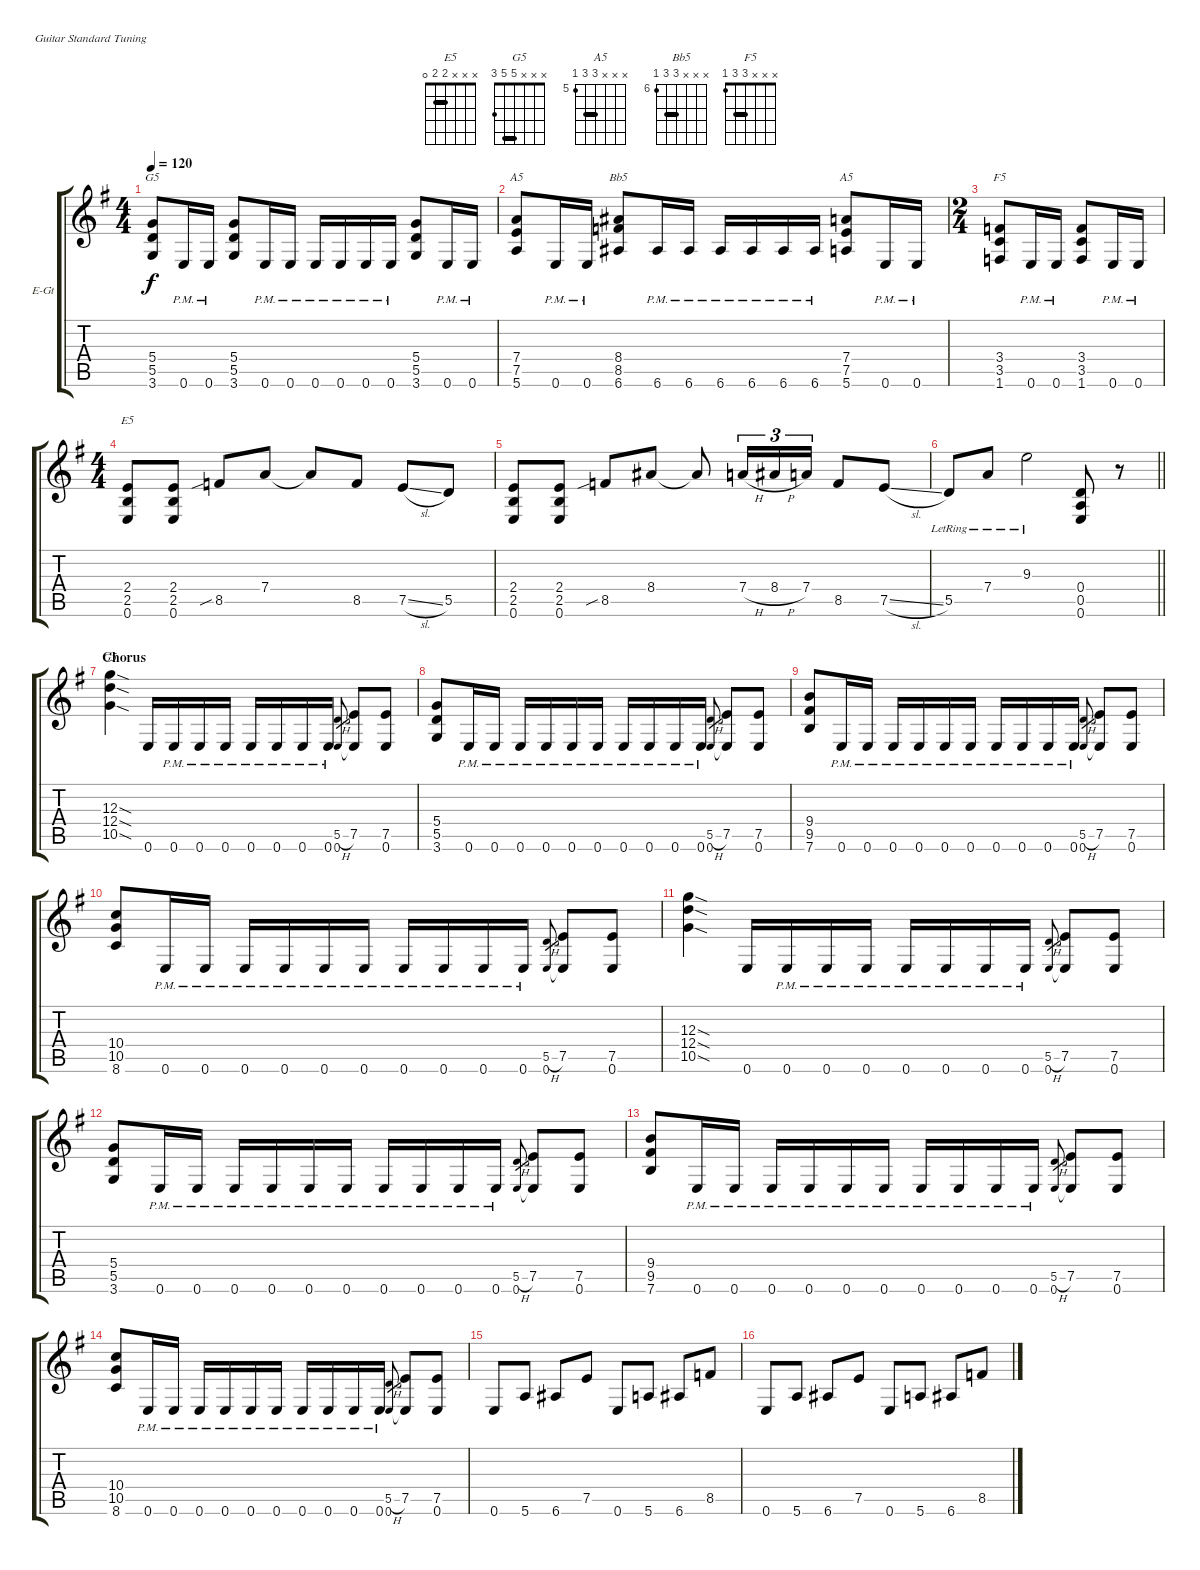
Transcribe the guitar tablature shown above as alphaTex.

\defaultSystemsLayout 4
\bracketExtendMode groupsimilarinstruments
\firstSystemTrackNameOrientation horizontal
\otherSystemsTrackNameOrientation horizontal
\track ("Guitar 1" "E-Gt") {instrument distortionguitar}
\staff {score tabs}
\tuning (E4 B3 G3 D3 A2 E2)
\chord ("E5" x x x 2 2 0) {barre 2}
\chord ("G5" x x x 5 5 3) {barre 5}
\chord ("A5" x x x 7 7 5) {firstfret 5 barre 7}
\chord ("Bb5" x x x 8 8 6) {firstfret 6 barre 8}
\chord ("F5" x x x 3 3 1) {barre 3}
\ts (4 4)
\tempo 120
\clef g2
\ks g
(3.6 5.5 5.4).8{ch "G5" dy f} 0.6{pm}.16 0.6{pm}.16 (3.6 5.5 5.4).8 0.6{pm}.16 0.6{pm}.16 0.6{pm}.16 0.6{pm}.16 0.6{pm}.16 0.6{pm}.16 (3.6 5.5 5.4).8 0.6{pm}.16 0.6{pm}.16 |
(5.6 7.5 7.4).8{ch "A5"} 0.6{pm}.16 0.6{pm}.16 (6.6 8.5 8.4).8{ch "Bb5"} 6.6{pm}.16 6.6{pm}.16 6.6{pm}.16 6.6{pm}.16 6.6{pm}.16 6.6{pm}.16 (5.6 7.5 7.4).8{ch "A5"} 0.6{pm}.16 0.6{pm}.16 |
\ts (2 4)
(1.6 3.5 3.4).8{ch "F5"} 0.6{pm}.16 0.6{pm}.16 (1.6 3.5 3.4).8 0.6{pm}.16 0.6{pm}.16 |
\ts (4 4)
(2.4 2.5 0.6).8{ch "E5"} (2.4 2.5 0.6).8 8.5{sib}.8 7.4.8 7.4{t}.8 8.5.8 7.5{sl}.8 5.5.8 |
(2.4 2.5 0.6).8 (2.4 2.5 0.6).8 8.5{sib}.8 8.4.8 8.4{t}.8 7.4{h}.16{tu (3 2)} 8.4{h}.16{tu (3 2)} 7.4.16{tu (3 2)} 8.5.8 7.5{sl}.8 |
\barLineRight lightlight
5.5{lr}.8 7.4{lr}.8 9.3{lr}.2 (0.6 0.5 0.4).8 r.8 |
\section ("" "Chorus")
(12.3{sod} 12.4{sod} 10.5{sod}).4{ch "G5"} 0.6.16 0.6{pm}.16 0.6{pm}.16 0.6{pm}.16 0.6{pm}.16 0.6{pm}.16 0.6{pm}.16 0.6{pm}.16 (0.6 5.5{h}).8{gr} (7.5 0.6{t}).8 (0.6 7.5).8 |
(5.4 5.5 3.6).8 0.6{pm}.16 0.6{pm}.16 0.6{pm}.16 0.6{pm}.16 0.6{pm}.16 0.6{pm}.16 0.6{pm}.16 0.6{pm}.16 0.6{pm}.16 0.6{pm}.16 (0.6 5.5{h}).8{gr} (7.5 0.6{t}).8 (0.6 7.5).8 |
(9.4 9.5 7.6).8 0.6{pm}.16 0.6{pm}.16 0.6{pm}.16 0.6{pm}.16 0.6{pm}.16 0.6{pm}.16 0.6{pm}.16 0.6{pm}.16 0.6{pm}.16 0.6{pm}.16 (0.6 5.5{h}).8{gr} (7.5 0.6{t}).8 (0.6 7.5).8 |
(10.4 10.5 8.6).8 0.6{pm}.16 0.6{pm}.16 0.6{pm}.16 0.6{pm}.16 0.6{pm}.16 0.6{pm}.16 0.6{pm}.16 0.6{pm}.16 0.6{pm}.16 0.6{pm}.16 (0.6 5.5{h}).8{gr} (7.5 0.6{t}).8 (0.6 7.5).8 |
(12.3{sod} 12.4{sod} 10.5{sod}).4 0.6.16 0.6{pm}.16 0.6{pm}.16 0.6{pm}.16 0.6{pm}.16 0.6{pm}.16 0.6{pm}.16 0.6{pm}.16 (0.6 5.5{h}).8{gr} (7.5 0.6{t}).8 (0.6 7.5).8 |
(5.4 5.5 3.6).8 0.6{pm}.16 0.6{pm}.16 0.6{pm}.16 0.6{pm}.16 0.6{pm}.16 0.6{pm}.16 0.6{pm}.16 0.6{pm}.16 0.6{pm}.16 0.6{pm}.16 (0.6 5.5{h}).8{gr} (7.5 0.6{t}).8 (0.6 7.5).8 |
(9.4 9.5 7.6).8 0.6{pm}.16 0.6{pm}.16 0.6{pm}.16 0.6{pm}.16 0.6{pm}.16 0.6{pm}.16 0.6{pm}.16 0.6{pm}.16 0.6{pm}.16 0.6{pm}.16 (0.6 5.5{h}).8{gr} (7.5 0.6{t}).8 (0.6 7.5).8 |
(10.4 10.5 8.6).8 0.6{pm}.16 0.6{pm}.16 0.6{pm}.16 0.6{pm}.16 0.6{pm}.16 0.6{pm}.16 0.6{pm}.16 0.6{pm}.16 0.6{pm}.16 0.6{pm}.16 (0.6 5.5{h}).8{gr} (7.5 0.6{t}).8 (0.6 7.5).8 |
0.6.8 5.6.8 6.6.8 7.5.8 0.6.8 5.6.8 6.6.8 8.5.8 |
0.6.8 5.6.8 6.6.8 7.5.8 0.6.8 5.6.8 6.6.8 8.5.8
